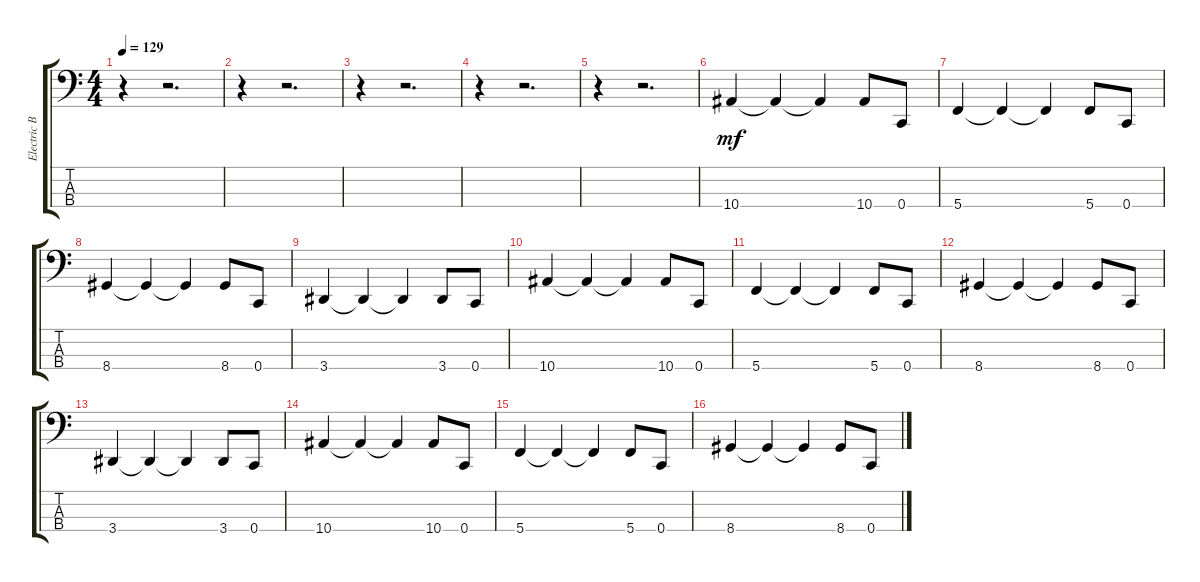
\track ("Electric Bass" "Electric B") {instrument electricbassfinger}
\staff {score tabs}
\tuning (Eb2 Bb1 F1 C1) {hide}
\ts (4 4)
\tempo 129
\clef f4
\ks c
r.4{dy mf} r.2{d} |
r.4 r.2{d} |
r.4 r.2{d} |
r.4 r.2{d} |
r.4 r.2{d} |
10.4.4 10.4{t}.4 10.4{t}.4 10.4.8 0.4.8 |
5.4.4 5.4{t}.4 5.4{t}.4 5.4.8 0.4.8 |
8.4.4 8.4{t}.4 8.4{t}.4 8.4.8 0.4.8 |
3.4.4 3.4{t}.4 3.4{t}.4 3.4.8 0.4.8 |
10.4.4 10.4{t}.4 10.4{t}.4 10.4.8 0.4.8 |
5.4.4 5.4{t}.4 5.4{t}.4 5.4.8 0.4.8 |
8.4.4 8.4{t}.4 8.4{t}.4 8.4.8 0.4.8 |
3.4.4 3.4{t}.4 3.4{t}.4 3.4.8 0.4.8 |
10.4.4 10.4{t}.4 10.4{t}.4 10.4.8 0.4.8 |
5.4.4 5.4{t}.4 5.4{t}.4 5.4.8 0.4.8 |
8.4.4 8.4{t}.4 8.4{t}.4 8.4.8 0.4.8
